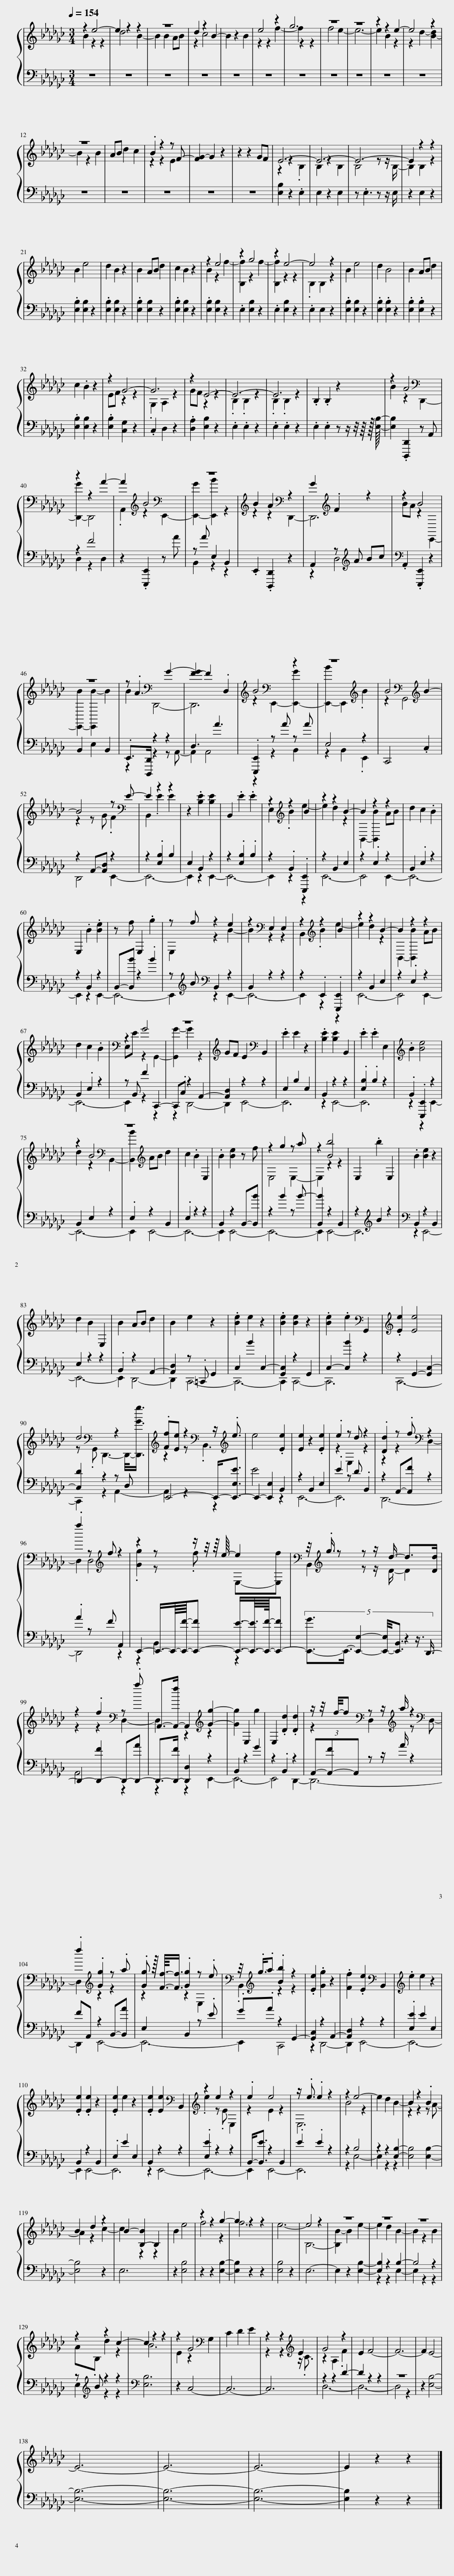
X:1
%%score { ( 1 2 ) | ( 3 4 ) }
L:1/8
Q:1/4=154
M:3/4
I:linebreak $
K:Gb
V:1 treble
V:2 treble
V:3 bass
V:4 bass
V:1
 z2 e4- | e2 z2 z2 | z6 | d2 z2 B2- | B2 z2 B2 | %5
 e4 z2 | g6 | z6 | z6 | z2 z2 e2- | %10
 e4 z2 |$ z6 | AB d2 c2 | .B2 z2 z F- | [FG-]2 G2 z2 | %15
 z2 z2 GF | E6- | E6- | E6- | E2 z2 z2 |$ %20
 B2 e4 | d2 B2 z2 | B2 AB d2 | c2 B2 z2 | z2 e4 | %25
 z2 g4 | z2 e4- | e4 z2 | B2 e4 | d2 B4 | %30
 B2 AB d2 |$ c2 .B2 z2 | z2 G4- | G6 | z2 E4- | %35
 E6- | E6 | .B,2 .B,2 z2 | z2 A4[K:bass] |$ z2 z2 A2- | %40
 A2[K:treble] B4[K:bass] | z6 |[K:treble] B2 A2[K:bass] z2 | G2[K:treble] .F2 z2 | z2 B4 |$ %45
 z6 | z .A3[K:bass] G2- | [F-G]2 F2 .D,2 |[K:treble] B4[K:bass] z2 | z6[K:treble] | %50
 B4[K:bass][K:treble] B2- |$ B4 z[K:bass] E- | E2 z2 z2 | z2 .[B,E]2 [B,E]2 | B,,2 .E2 .E2 | %55
 z2[K:treble] z2 B2 | z2 z2 B2- | B2 z2 z2 | d2 c2 .B2 |$ E,2 .B2 .[Be]2 | %60
 z f E,2 .g2 | z f z2 e2 | z2[K:bass] E,2 E,2 | z2[K:treble] z2 B2 | z2 z2 B2- | %65
 B2 z2 z2 |$ d2 c2 .B2 |[K:bass] z2 G4 | z6 |[K:treble] GF E2[K:bass] B,,2 | %70
 .E2 E2 z2 | .[B,E]2 [B,E]2 B,,2 | .E2 .E2 E,2 |[K:treble] .B2 [Be]4 |$ z2 B4[K:bass] | %75
 z6[K:treble] | c2 .B2 E,2 | .B2 [Be]2 z f | z2 g2 z a | z2 [Bb]4 | %80
 E,2 .b2 E,2 | .B2 [Be]2 z2 |$ d2 B2 E,2 | B2 AB d2 | B2 e2 z2 | %85
 .[Be]2 e2 z2 | .[Be]2 [Be]2 z2 | .[Be]2 .e2[K:bass] G,,2 |[K:treble] .[Ee]2 [Ee]4 |$ d4[K:bass] z2 | %90
[K:treble] .[Ff][Ee] z2[K:bass] z/[K:treble] .e3/2 | e4 .[Ee]2 | [Ee]2 z2 .[Ee]2 | .e2 z d z2 | .[Dd]2 z .f[K:bass] z2 |$ %95
 .a2 z[K:treble] f z2 | z2 z z/ z/4 z/8 e/8- e2 |[K:bass] z/4[K:treble] .g3/4 z z z/ d/- d>[Dd] |$ z2 .f2[K:bass] z .a | A,,->[A,,-f] A,,2[K:treble] [Gg]2- | %100
 [Gg]2 E,2 g2 | E,2 .[Dd]2 .[Dd]2 | z/ z/4 f/4-f[K:bass] z z/[K:treble] a/ z2[K:bass] |$ .f2[K:treble] .[Gg]2 z .a | .[Gg] z/16 [Ff]3/16-[Ff]3/4 .[Gg]2 z .e | %105
[K:bass] z/4[K:treble] .g3/4.a .[Bb]2 z2 | .[Ee]2 .[Gg]2 z2 | .[Ff]2 .[Ee]2[K:bass] B,,2 |[K:treble] .e2 e2 z2 |$ .[Ee]2 .[Ee]2 z2 | %110
 .[Ee]2 e2 z2 | .[Ee]2 [Ee]2[K:bass] B,,2 |[K:treble] z2 e2 z2 | .e2 e4 | z/ .e3/2 .e2 z2 | %115
 z2 e4- | e2 d2 B2- | B2 z2 .B2 |$ B2 d2 z2 | B2- [B,-B]2 B,2 | %120
 B2 e4 | z2 z2 g2- | g2 z2 z2 | e6- | e4 z2 | %125
 z6 | z6 | z6 |$ z2 z2 c2- | c2 z2 z2 | %130
 z2 G4[K:bass] | C2 D2 E2 | z2 z2[K:treble] E2 | G4 z2 | E2 F4- | %135
 F6- | F2 E4- |$ E6- | E6- | E6- | %140
 E2 z2 z2 |] %141
V:2
 B2 z2 z2 | d4 B2- | B2 B2 AB | z2 c4 | x6 | %5
 z2 z2 f2- | f2 z2 z2 | f4 e2- | e6- | e2 B2 z2 | %10
 z2 d2- [B-d]2 |$ B2 z2 B2 | x6 | z2 z2 E2 | x6 | %15
 x6 | z2 z2 .B,2 | B,2 z2 B,2 | B,4 z z/ B,/- | B,2 B,2 z2 |$ %20
 x6 | x6 | x6 | x6 | B2 z2 f2- | %25
 [B,f]2 z2 f2- | [B,f]2 z2 z2 | .B,2 B,2 z2 | x6 | x6 | %30
 x6 |$ x6 | EF z2 z2 | .G,2 A,2 z2 | GF z2 z2 | %35
 .B,2 .B,2 z2 | .B,2 .B,2 z2 | x6 | B2 z2[K:bass] D,,2- |$ [D,,-G]2 D,,4 | %40
 .A,,2[K:treble] z2[K:bass] E,,2- | [E,,-G]2 [E,,B]2 z2 |[K:treble] z2 z2[K:bass] D,,2- | D,,6[K:treble] | BA z2 E,,2- |$ %45
 [E,,-B]2 [E,,B-]2 B2 | B2[K:bass] D,,4- | D,,6 |[K:treble] z2[K:bass] E,,2- [E,,-G]2 | [E,,-B]2 E,,2[K:treble] .B2 | %50
 z2[K:bass] G,,4[K:treble] |$ z2 z G .F2[K:bass] | B,,2 .E2 E2 | x6 | x6 | %55
 E,2[K:treble] .B2 e2- | e2 d2 z2 | B,,2- [B,,B]2 AB | x6 |$ x6 | %60
 x6 | E,2 z2 B2- | B2[K:bass] z2 z2 | B,,2[K:treble] .B2 e2- | e2 d2 z2 | %65
 B,,2- [B,,B]2 AB |$ x6 |[K:bass] E,E z2 G,,2- | [G,,G-]2 G2 z2 |[K:treble] x4[K:bass] x2 | %70
 x6 | x6 | x6 |[K:treble] x6 |$ d2 z2[K:bass] B,,2- | %75
 [B,,B]2[K:treble] AB d2 | x6 | x6 | E,4 E,2- | E,2 z2 z2 | %80
 x6 | x6 |$ x6 | x6 | x6 | %85
 x6 | x6 | x4[K:bass] x2 |[K:treble] x6 |$ z[K:bass] .G,, D,,3- D,,/-<[D,,Gg]/ | %90
[K:treble] z2 z[K:bass] .B,,3[K:treble] | x6 | x6 | z2 E,2 z2 | z2 z2[K:bass] D,2- |$ %95
 D,2 D,4[K:treble] | .[Gg]2 z .f E,-[E,f] |[K:bass] B,,2[K:treble] z z/ D/- D2 |$ z2 z2[K:bass] D,2- | D,2 z2[K:treble] z2 | %100
 x6 | x6 | z2[K:bass] D,2[K:treble] z[K:bass] D,- |$ D,2[K:treble] z2 z2 | z2 z2 E,2 | %105
[K:bass] .B,,2[K:treble] z2 z2 | x6 | x4[K:bass] x2 |[K:treble] x6 |$ x6 | %110
 x6 | x4[K:bass] x2 |[K:treble] .e2 z .E E,2 | z2 E2 z2 | E,6 | %115
 B4 z2 | x6 | z2 z2 z A- |$ A2 z2 c2- | c2 z2 z2 | %120
 x6 | f4 z2 | f6 | x6 | B,6- | %125
 [B,B-]2 B2 e2- | e2 d2 B2- | B2 z2 B2 |$ A.B, d2 z2 | B6 | %130
 E2 z2[K:bass] G,2 | x6 | z2 z2[K:treble] z/ .C3/2 | z2 A,2 .F2 | x6 | %135
 x6 | x6 |$ x6 | x6 | x6 | %140
 x6 |] %141
V:3
 z6 | z6 | z6 | z6 | z6 | %5
 z6 | z6 | z6 | z6 | z6 | %10
 z6 |$ z6 | z6 | z6 | z6 | %15
 z6 | [E,B,]2 z2 .E,2 | E,2 z2 E,2 | z .E,3 z z/ E,/ | z2 E,2 z2 |$ %20
 .[E,B,]2 [E,B,]2 z2 | .[E,B,]2 [E,B,]2 z2 | .[E,B,]2 [E,B,]2 z2 | .[E,B,]2 [E,B,]2 z2 | .[E,B,]2 [E,B,]2 z2 | %25
 .E,2 [E,B,]2 z2 | .E,2 [E,B,]2 z2 | .E,2 E,2 z2 | .[E,B,]2 [E,B,]2 z2 | .[E,B,]2 .[E,B,]2 z2 | %30
 .[E,B,]2 .[E,B,]2 z2 |$ .[E,B,]2 [E,B,]2 z2 | .[E,B,]2 [C,G,]2 z2 | .C,2 D,2 z2 | .[D,A,]2 [E,B,]2 z2 | %35
 .E,2 .E,2 z2 | .E,2 .E,2 z2 | .E,2 .E,2 z z/ z/4 z/8 z/16 [E,B,]/16- | [E,B,]2 .[D,,,D,,]2 z A,, |$ z2 F4 | %40
 z2 .[E,,,E,,]2 z A | z A E,2 B,,2 | .E,,2 .[D,,,D,,]2 z2 | A,,2 z[K:treble] A Bc |[K:bass] .A,,2 .[E,,,E,,]2 z2 |$ %45
 B,,2 E,2 B,,2 | .E,,>[D,,,D,,] z2 z2 | D,3 A3 | .[E,,,E,,]2 z A z A | E,4 z2 | %50
 C,,4 .C,2 |$ z2 A,,-[A,,D,] z2 | z2 .[E,B,]2 B,2 | E,2 B,,2 z2 | z2 .[E,B,]2 .B,2 | %55
 z2 .B,,2 .[E,,,E,,]2 | z2 B,,2 E,2 | z2 .E,2 z2 | B,,2 .E,2 z2 |$ z2 B,,2 z2 | %60
 B,,-[B,,B] z2 .B2 | z[K:treble] B[K:bass] B,,2 z2 | B,,2 z2 z2 | z2 .E,,2 .[E,,,E,,]2 | z2 B,,2 E,2 | %65
 z2 .E,2 z2 |$ B,,2 .E,2 z2 | z B,, F2 C,,2- | C,,.C, z2 A,,2- | [A,,D,]2 z2 z2 | %70
 E,2 B,2 E,2 | B,,2 z2 z2 | .[E,B,]2 .B,2 z2 | .B,,2 .[E,,,E,,]2 z2 |$ B,,2 E,2 z2 | %75
 .E,2 z2 B,,2 | .E,2 z2 z2 | B,,2 z2 B,,-[B,,B] | z2 B2 z B- | [B,,B]2 z2 B,,2 | %80
 z2[K:treble] B2 z2 |[K:bass] B,,2 z2 B,,2 |$ E,2 z2 z2 | .B,,2 z2 A,,2- | [A,,D,]2 z .=C,, G,,2 | %85
 C,2 B2 C,2- | [G,,C,]2 z2 G,,2 | C,2- [C,B]2 z2 | z2 G,,2- [G,,C,-]2 |$ [C,D]2 z2 z D, | %90
 E,,4- E,,-<[E,,-E,E] | E,,2- [E,,E,]2 B,,2 | z2 B,,2 E,2 | .E2 z D .B,,2 | z2 A,,-[A,,F] z2 |$ %95
 .A2 z F A,,2 | E,,2- E,,3/4-E,,/8-[E,,F]/8-[E,,-F] [E,,E]3/4-[E,,-E]/8>[E,,F]/8-[E,,-F] | (5:4:7[E,,-G]3/2E,,3/4- [E,,E,]2- [E,,-E,]/4[E,,B,,]3/2 z3/4 D,,3/4- |$ D,,2- [D,,-F]2 D,,-[D,,-A] | D,,->[D,,-F] [D,,D,]2 z2 | %100
 B,,2 z2 G2 | z2 .B,,2 z2 | (3A,,-[A,,-F]A,, z z/ A/ z2 |$ FA,, z2 B,,-[B,,A] | E,2 B,,2 z .E | %105
 .G.A z2 G,,2- | [G,,C,]2 z2 A,,2- | [A,,D,]2 z2 z2 | .[E,E]2 E2 E,2 |$ B,,2 z2 B,,2 | %110
 .E,2 E2 E,2 | B,,2 z2 z2 | .[E,E]2 z2 z2 | B,,-<[B,,E] z2 B,,2 | .E2 .E2 z2 | %115
 z2 B,4 | z2 z2 [E,B,]2- | [E,B,]4 [E,B,]2- |$ [E,B,]4 z2 | E,6 | %120
 z2 [E,B,]4 | z2 z2 [E,B,]2- | [E,B,]2 z2 z2 | [E,B,]4 z2 | E,6- | %125
 E,2 z2 [E,B,]2- | [E,B,]2 z2 B,2- | B,4 z2 |$ z[K:treble] B z2 z2 |[K:bass] [E,B,]6 | %130
 z2 C,4- | C,6- | C,6 | z2 z2 D2- | D2 z2 z2 | %135
 z6 | z2 [E,B,]4- |$ [E,B,]6- | [E,B,]6- | [E,B,]6- | %140
 [E,B,]2 z2 z2 |] %141
V:4
 x6 | x6 | x6 | x6 | x6 | %5
 x6 | x6 | x6 | x6 | x6 | %10
 x6 |$ x6 | x6 | x6 | x6 | %15
 x6 | x6 | x6 | x6 | x6 |$ %20
 x6 | x6 | x6 | x6 | x6 | %25
 x6 | x6 | x6 | x6 | x6 | %30
 x6 |$ x6 | x6 | x6 | x6 | %35
 x6 | x6 | x6 | x6 |$ D,2 z2 D,2 | %40
 x6 | B,,2 z2 z2 | x6 | z2 D,4[K:treble] |[K:bass] x6 |$ %45
 x6 | z2 z2 z A,,- | A,,2 A,,4 | z2 z2 B,,2 | z2 B,,2 .E,,2 | %50
 x6 |$ D,,4 E,,2- | E,,6- | E,,2 z2 E,,2- | E,,6- | %55
 E,,2 z2 z2 | E,,6- | E,,4 E,,2- | E,,6- |$ E,,2 z2 E,,2- | %60
 E,,6- | E,,2[K:treble][K:bass] z2 E,,2- | E,,6- | E,,2 z2 z2 | E,,6- | %65
 E,,4 E,,2- |$ E,,6- | E,,2 z2 z2 | z2 D,,4- | D,,2 E,,4- | %70
 E,,6 | z2 E,,4- | E,,6 | z2 z2 E,,2- |$ E,,6- | %75
 E,,2 E,,4- | E,,6- | E,,2 E,,4- | E,,6- | E,,2 E,,4- | %80
 E,,6[K:treble] |[K:bass] z2 E,,4- |$ E,,6- | E,,2 D,,4- | D,,2 C,,4- | %85
 C,,6- | C,,2 C,,4- | C,,6 | C,,6- |$ C,,2 z2 A,,2- | %90
 A,,2 z2 z2 | E4 z2 | E,,6- | E,,6 | D,,6- |$ %95
 D,,4 z2 | z2 B,,2 z2 | x6 |$ A,,4 z2 | z2 z2 E,,2- | %100
 E,,6- | E,,4 D,,2- | D,,6- |$ D,,2 E,,4- | E,,6- | %105
 E,,2 C,,4 | z2 D,,4- | D,,2 E,,4- | E,,6- |$ E,,2 E,,4- | %110
 E,,6 | z2 E,,4- | E,,6- | E,,2 E,,4- | E,,6 | %115
 z2 E,4- | E,2 z2 z2 | x6 |$ x6 | x6 | %120
 x6 | x6 | x6 | x6 | x6 | %125
 x6 | z2 z2 E,2- | E,2 z2 z2 |$ E,2[K:treble] z2 z2 |[K:bass] x6 | %130
 x6 | x6 | x6 | D,6- | D,6- | %135
 D,4 z2 | x6 |$ x6 | x6 | x6 | %140
 x6 |] %141
